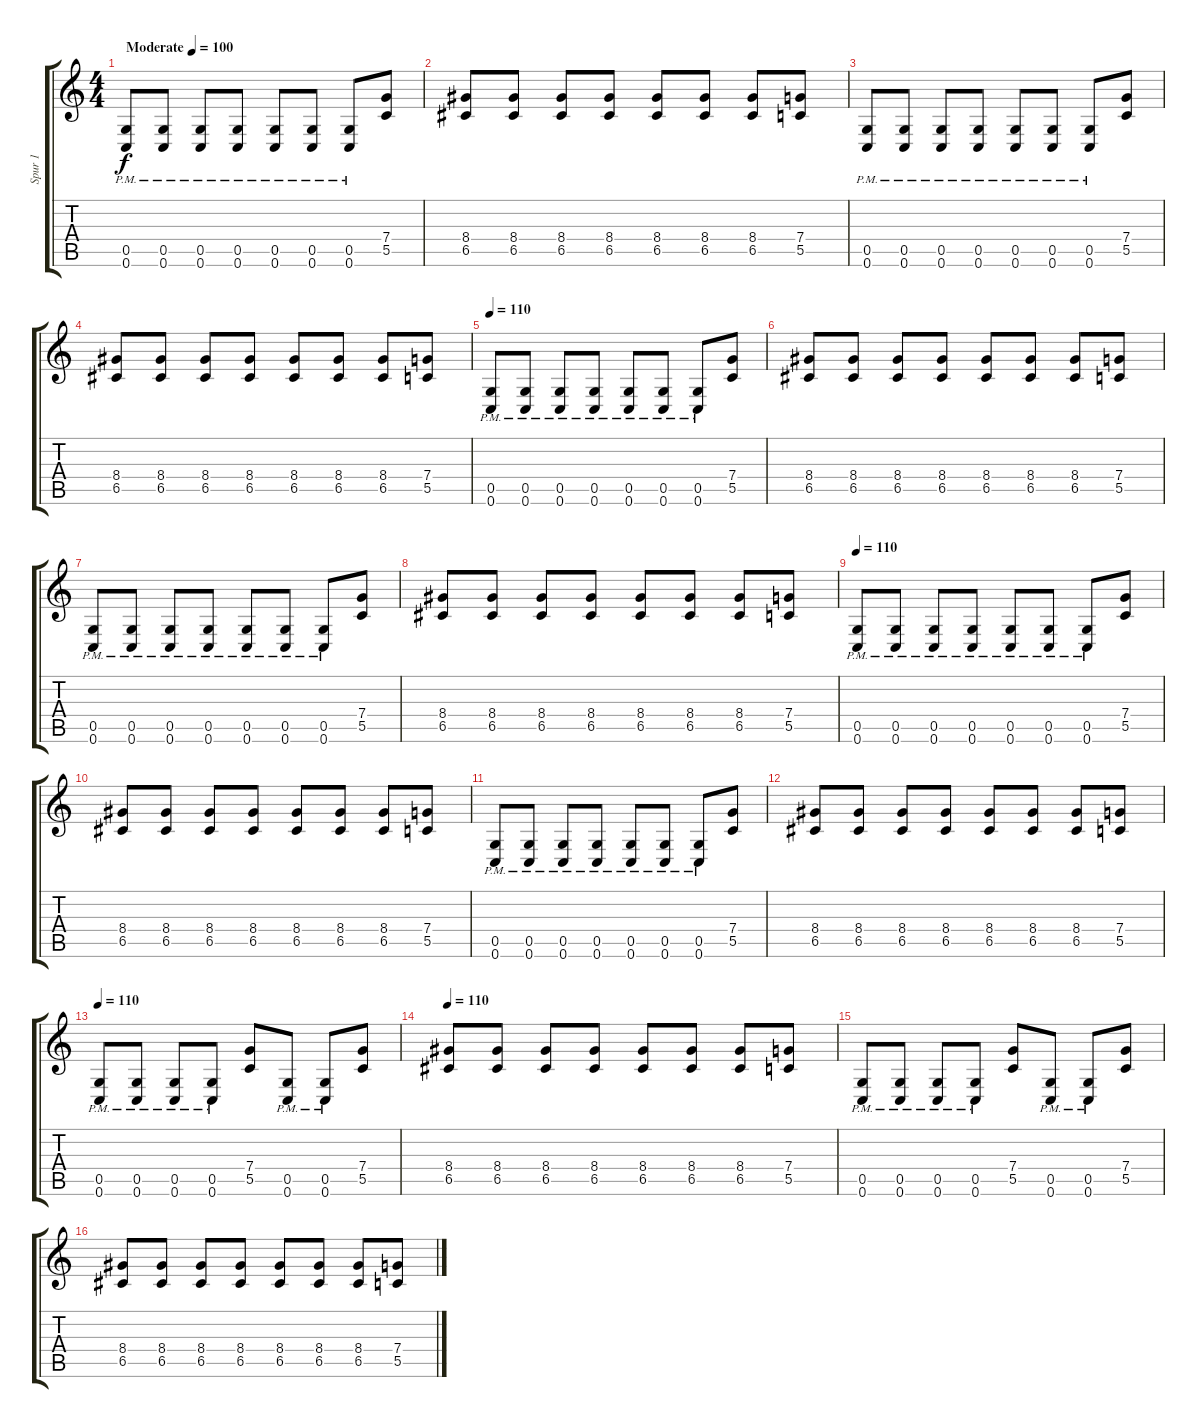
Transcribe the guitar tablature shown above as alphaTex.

\track ("Spur 1" "Spur 1") {instrument distortionguitar}
\staff {score tabs}
\tuning (E4 C4 G3 C3 G2 C2) {hide}
\ts (4 4)
\tempo (100 "Moderate")
\clef g2
\ks c
(0.5{pm} 0.6{pm}).8{dy f instrument distortionguitar} (0.5{pm} 0.6{pm}).8 (0.5{pm} 0.6{pm}).8 (0.5{pm} 0.6{pm}).8 (0.5{pm} 0.6{pm}).8 (0.5{pm} 0.6{pm}).8 (0.5{pm} 0.6{pm}).8 (7.4 5.5).8 |
(8.4 6.5).8 (8.4 6.5).8 (8.4 6.5).8 (8.4 6.5).8 (8.4 6.5).8 (8.4 6.5).8 (8.4 6.5).8 (7.4 5.5).8 |
(0.5{pm} 0.6{pm}).8 (0.5{pm} 0.6{pm}).8 (0.5{pm} 0.6{pm}).8 (0.5{pm} 0.6{pm}).8 (0.5{pm} 0.6{pm}).8 (0.5{pm} 0.6{pm}).8 (0.5{pm} 0.6{pm}).8 (7.4 5.5).8 |
(8.4 6.5).8 (8.4 6.5).8 (8.4 6.5).8 (8.4 6.5).8 (8.4 6.5).8 (8.4 6.5).8 (8.4 6.5).8 (7.4 5.5).8 |
\tempo 110
(0.5{pm} 0.6{pm}).8 (0.5{pm} 0.6{pm}).8 (0.5{pm} 0.6{pm}).8 (0.5{pm} 0.6{pm}).8 (0.5{pm} 0.6{pm}).8 (0.5{pm} 0.6{pm}).8 (0.5{pm} 0.6{pm}).8 (7.4 5.5).8 |
(8.4 6.5).8 (8.4 6.5).8 (8.4 6.5).8 (8.4 6.5).8 (8.4 6.5).8 (8.4 6.5).8 (8.4 6.5).8 (7.4 5.5).8 |
(0.5{pm} 0.6{pm}).8 (0.5{pm} 0.6{pm}).8 (0.5{pm} 0.6{pm}).8 (0.5{pm} 0.6{pm}).8 (0.5{pm} 0.6{pm}).8 (0.5{pm} 0.6{pm}).8 (0.5{pm} 0.6{pm}).8 (7.4 5.5).8 |
(8.4 6.5).8 (8.4 6.5).8 (8.4 6.5).8 (8.4 6.5).8 (8.4 6.5).8 (8.4 6.5).8 (8.4 6.5).8 (7.4 5.5).8 |
\tempo 110
(0.5{pm} 0.6{pm}).8 (0.5{pm} 0.6{pm}).8 (0.5{pm} 0.6{pm}).8 (0.5{pm} 0.6{pm}).8 (0.5{pm} 0.6{pm}).8 (0.5{pm} 0.6{pm}).8 (0.5{pm} 0.6{pm}).8 (7.4 5.5).8 |
(8.4 6.5).8 (8.4 6.5).8 (8.4 6.5).8 (8.4 6.5).8 (8.4 6.5).8 (8.4 6.5).8 (8.4 6.5).8 (7.4 5.5).8 |
(0.5{pm} 0.6{pm}).8 (0.5{pm} 0.6{pm}).8 (0.5{pm} 0.6{pm}).8 (0.5{pm} 0.6{pm}).8 (0.5{pm} 0.6{pm}).8 (0.5{pm} 0.6{pm}).8 (0.5{pm} 0.6{pm}).8 (7.4 5.5).8 |
(8.4 6.5).8 (8.4 6.5).8 (8.4 6.5).8 (8.4 6.5).8 (8.4 6.5).8 (8.4 6.5).8 (8.4 6.5).8 (7.4 5.5).8 |
\tempo 110
(0.5{pm} 0.6{pm}).8 (0.5{pm} 0.6{pm}).8 (0.5{pm} 0.6{pm}).8 (0.5{pm} 0.6{pm}).8 (7.4 5.5).8 (0.5{pm} 0.6{pm}).8 (0.5{pm} 0.6{pm}).8 (7.4 5.5).8 |
\tempo 110
(8.4 6.5).8 (8.4 6.5).8 (8.4 6.5).8 (8.4 6.5).8 (8.4 6.5).8 (8.4 6.5).8 (8.4 6.5).8 (7.4 5.5).8 |
(0.5{pm} 0.6{pm}).8 (0.5{pm} 0.6{pm}).8 (0.5{pm} 0.6{pm}).8 (0.5{pm} 0.6{pm}).8 (7.4 5.5).8 (0.5{pm} 0.6{pm}).8 (0.5{pm} 0.6{pm}).8 (7.4 5.5).8 |
(8.4 6.5).8 (8.4 6.5).8 (8.4 6.5).8 (8.4 6.5).8 (8.4 6.5).8 (8.4 6.5).8 (8.4 6.5).8 (7.4 5.5).8
